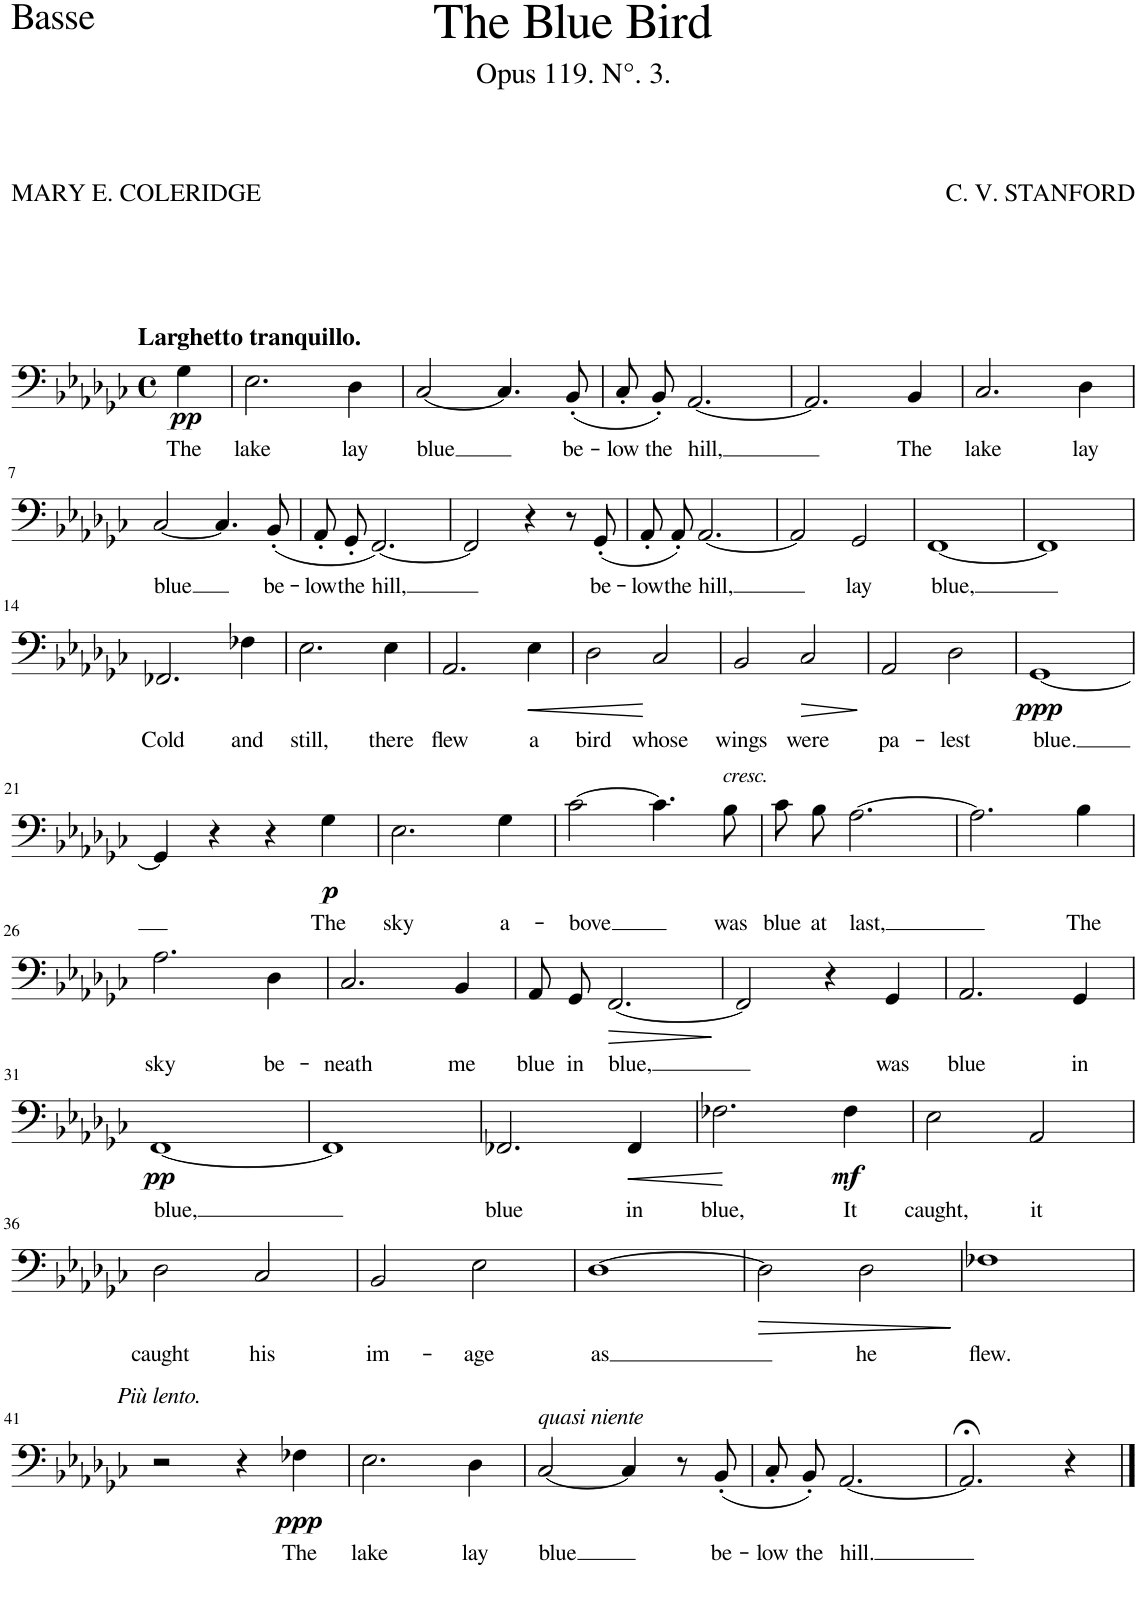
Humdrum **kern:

**kern	**text	**dynam
*part1	*part1	*part1
*staff1	*staff1	*staff1
*I"BASS.	*	*
*clefF4	*	*
*k[b-e-a-d-g-c-]	*	*
*M4/4	*	*
*met(c)	*	*
=1	=1	=1
!LO:TX:a:B:t=Larghetto tranquillo.	!	!
!	!LO:LY:b	!LO:DY:b
4G-\	The	pp
=2	=2	=2
!	!LO:LY:b	!
2.E-\	lake	.
!	!LO:LY:b	!
4D-\	lay	.
=3	=3	=3
!	!LO:LY:b	!
[2C-/	blue	.
4.C-/]	.	.
!	!LO:LY:b	!
(8BB-'/	be-	.
=4	=4	=4
!	!LO:LY:b	!
8C-'/L	-low	.
!	!LO:LY:b	!
8BB-'/J)	the	.
!	!LO:LY:b	!
[2.AA-/	hill,	.
=5	=5	=5
2.AA-/]	.	.
!	!LO:LY:b	!
4BB-/	The	.
=6	=6	=6
!	!LO:LY:b	!
2.C-/	lake	.
!	!LO:LY:b	!
4D-\	lay	.
!!LO:LB:g=z
=7	=7	=7
!	!LO:LY:b	!
[2C-/	blue	.
4.C-/]	.	.
!	!LO:LY:b	!
(8BB-'/	be-	.
=8	=8	=8
!	!LO:LY:b	!
8AA-'/L	-low	.
!	!LO:LY:b	!
8GG-'/J	the	.
!	!LO:LY:b	!
[2.FF/)	hill,	.
=9	=9	=9
2FF/]	.	.
4r	.	.
8r	.	.
!	!LO:LY:b	!
(8GG-'/	be-	.
=10	=10	=10
!	!LO:LY:b	!
8AA-'/L	-low	.
!	!LO:LY:b	!
8AA-'/J)	the	.
!	!LO:LY:b	!
[2.AA-/	hill,	.
=11	=11	=11
2AA-/]	.	.
!	!LO:LY:b	!
2GG-/	lay	.
=12	=12	=12
!	!LO:LY:b	!
[1FF	blue,	.
=13	=13	=13
1FF]	.	.
!!LO:LB:g=z
=14	=14	=14
!	!LO:LY:b	!
2.FF-X/	Cold	.
!	!LO:LY:b	!
4F-X\	and	.
=15	=15	=15
!	!LO:LY:b	!
2.E-\	still,	.
!	!LO:LY:b	!
4E-\	there	.
=16	=16	=16
!	!LO:LY:b	!
2.AA-/	flew	.
!	!LO:LY:b	!LO:HP:b
4E-\	a	<
=17	=17	=17
!	!LO:LY:b	!
2D-\	bird	.
!	!LO:LY:b	!
2C-/	whose	[
=18	=18	=18
!	!LO:LY:b	!
2BB-/	wings	.
!	!LO:LY:b	!LO:HP:b
2C-/	were	>
.	.	]
=19	=19	=19
!	!LO:LY:b	!
2AA-/	pa-	.
!	!LO:LY:b	!
2D-\	-lest	.
=20	=20	=20
!	!LO:LY:b	!LO:DY:b
[1GG-	blue.	ppp
!!LO:LB:g=z
=21	=21	=21
4GG-/]	.	.
4r	.	.
4r	.	.
!	!LO:LY:b	!LO:DY:b
4G-\	The	p
=22	=22	=22
!	!LO:LY:b	!
2.E-\	sky	.
!	!LO:LY:b	!
4G-\	a-	.
=23	=23	=23
!	!LO:LY:b	!
[2c-\	-bove	.
4.c-\]	.	.
!LO:TX:a:i:t=cresc.	!	!
!	!LO:LY:b	!
8B-\	was	.
=24	=24	=24
!	!LO:LY:b	!
8c-\L	blue	.
!	!LO:LY:b	!
8B-\J	at	.
!	!LO:LY:b	!
[2.A-\	last,	.
=25	=25	=25
2.A-\]	.	.
!	!LO:LY:b	!
4B-\	The	.
!!LO:LB:g=z
=26	=26	=26
!	!LO:LY:b	!
2.A-\	sky	.
!	!LO:LY:b	!
4D-\	be-	.
=27	=27	=27
!	!LO:LY:b	!
2.C-/	-neath	.
!	!LO:LY:b	!
4BB-/	me	.
=28	=28	=28
!	!LO:LY:b	!
8AA-/L	blue	.
!	!LO:LY:b	!
8GG-/J	in	.
!	!LO:LY:b	!LO:HP:b
[2.FF/	blue,	>
.	.	]
=29	=29	=29
2FF/]	.	.
4r	.	.
!	!LO:LY:b	!
4GG-/	was	.
=30	=30	=30
!	!LO:LY:b	!
2.AA-/	blue	.
!	!LO:LY:b	!
4GG-/	in	.
!!LO:LB:g=z
=31	=31	=31
!	!LO:LY:b	!LO:DY:b
[1FF	blue,	pp
=32	=32	=32
1FF]	.	.
=33	=33	=33
!	!LO:LY:b	!
2.FF-X/	blue	.
!	!LO:LY:b	!LO:HP:b
4FF-/	in	<
.	.	[
=34	=34	=34
!	!LO:LY:b	!
2.F-X\	blue,	.
!	!LO:LY:b	!LO:DY:b
4F-\	It	mf
=35	=35	=35
!	!LO:LY:b	!
2E-\	caught,	.
!	!LO:LY:b	!
2AA-/	it	.
!!LO:LB:g=z
=36	=36	=36
!	!LO:LY:b	!
2D-\	caught	.
!	!LO:LY:b	!
2C-/	his	.
=37	=37	=37
!	!LO:LY:b	!
2BB-/	im-	.
!	!LO:LY:b	!
2E-\	-age	.
=38	=38	=38
!	!LO:LY:b	!
[1D-	as	.
=39	=39	=39
!	!	!LO:HP:b
2D-\]	.	>
!	!LO:LY:b	!
2D-\	he	.
.	.	]
=40	=40	=40
!	!LO:LY:b	!
1F-X	flew.	.
!!LO:LB:g=z
=41	=41	=41
!LO:TX:a:i:t=Più lento.	!	!
2r	.	.
4r	.	.
!	!LO:LY:b	!LO:DY:b
4F-X\	The	ppp
=42	=42	=42
!	!LO:LY:b	!
2.E-\	lake	.
!	!LO:LY:b	!
4D-\	lay	.
=43	=43	=43
!LO:TX:a:i:t=quasi niente	!	!
!	!LO:LY:b	!
[2C-/	blue	.
4C-/]	.	.
8r	.	.
!	!LO:LY:b	!
(8BB-'/	be-	.
=44	=44	=44
!	!LO:LY:b	!
8C-'/L	-low	.
!	!LO:LY:b	!
8BB-'/J)	the	.
!	!LO:LY:b	!
[2.AA-/	hill.	.
=45	=45	=45
2.AA-;</]	.	.
4r	.	.
==	==	==
*-	*-	*-
